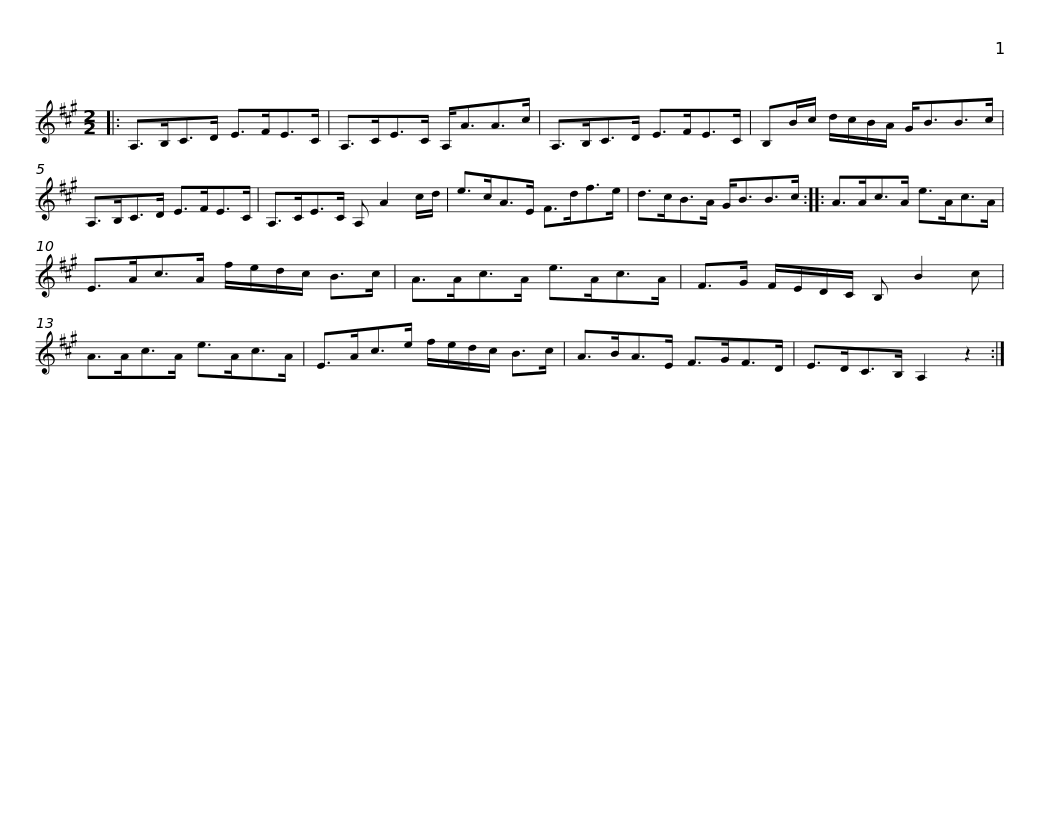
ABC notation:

X:1
L:1/8
M:2/2
I:linebreak $
K:A
V:1 treble
V:1
|: A,>B,C>D E>FE>C | A,>CE>C A,<AA>c | A,>B,C>D E>FE>C | B,B/c/ d/c/B/A/ G<BB>c |$ A,>B,C>D E>FE>C | %5
 A,>CE>C A, A2 c/d/ | e>cA>E F>df>e | d>cB>A G<BB>c ::$ A>Ac>A e>Ac>A | E>Ac>A f/e/d/c/ B>c | %10
 A>Ac>A e>Ac>A | F>G F/E/D/C/ B, B2 c |$ A>Ac>A e>Ac>A | E>Ac>e f/e/d/c/ B>c | A>BA>E F>GF>D | %15
 E>DC>B, A,2 z2 :| %16
